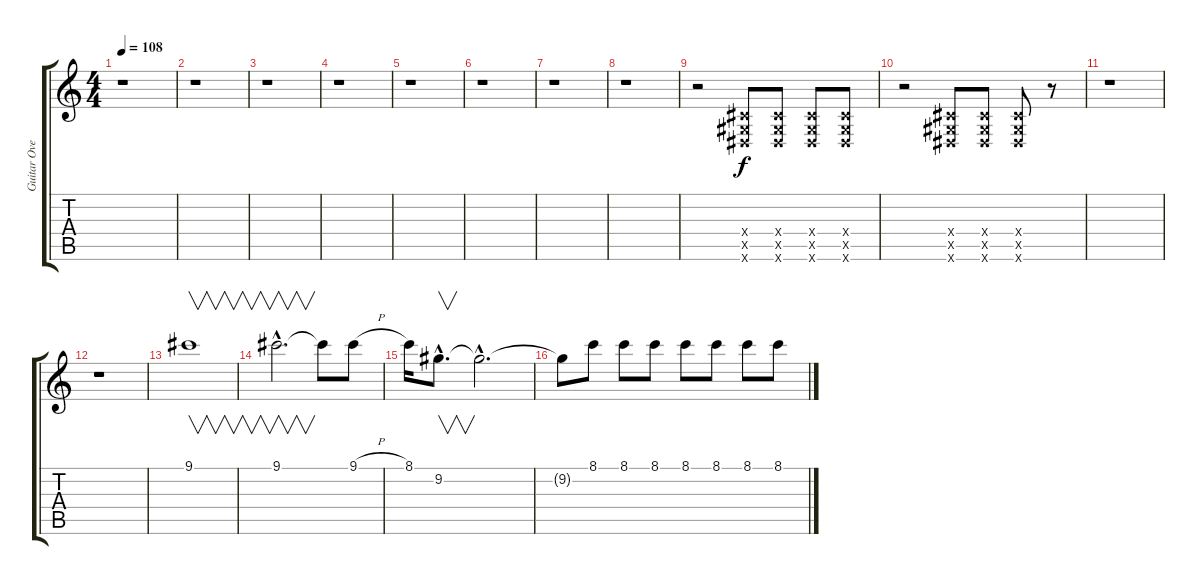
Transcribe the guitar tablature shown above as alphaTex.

\track ("Guitar Overdub" "Guitar Ove") {instrument distortionguitar}
\staff {score tabs}
\tuning (E4 B3 G3 D3 A2 E2) {hide}
\ts (4 4)
\tempo 108
\clef g2
\ks c
r.1{dy f} |
r.1 |
r.1 |
r.1 |
r.1 |
r.1 |
r.1 |
r.1 |
r.2 (-1.4{x} -1.5{x} -1.6{x}).8 (-1.4{x} -1.5{x} -1.6{x}).8 (-1.4{x} -1.5{x} -1.6{x}).8 (-1.4{x} -1.5{x} -1.6{x}).8 |
r.2 (-1.4{x} -1.5{x} -1.6{x}).8 (-1.4{x} -1.5{x} -1.6{x}).8 (-1.4{x} -1.5{x} -1.6{x}).8 r.8 |
r.1 |
r.1 |
9.1.1{v} |
9.1{hac}.2{v d} 9.1{t}.8 9.1{h}.8 |
8.1.16 9.2{hac}.8{v d} 9.2{hac t}.2{d} |
9.2{t}.8 8.1.8 8.1.8 8.1.8 8.1.8 8.1.8 8.1.8 8.1.8
